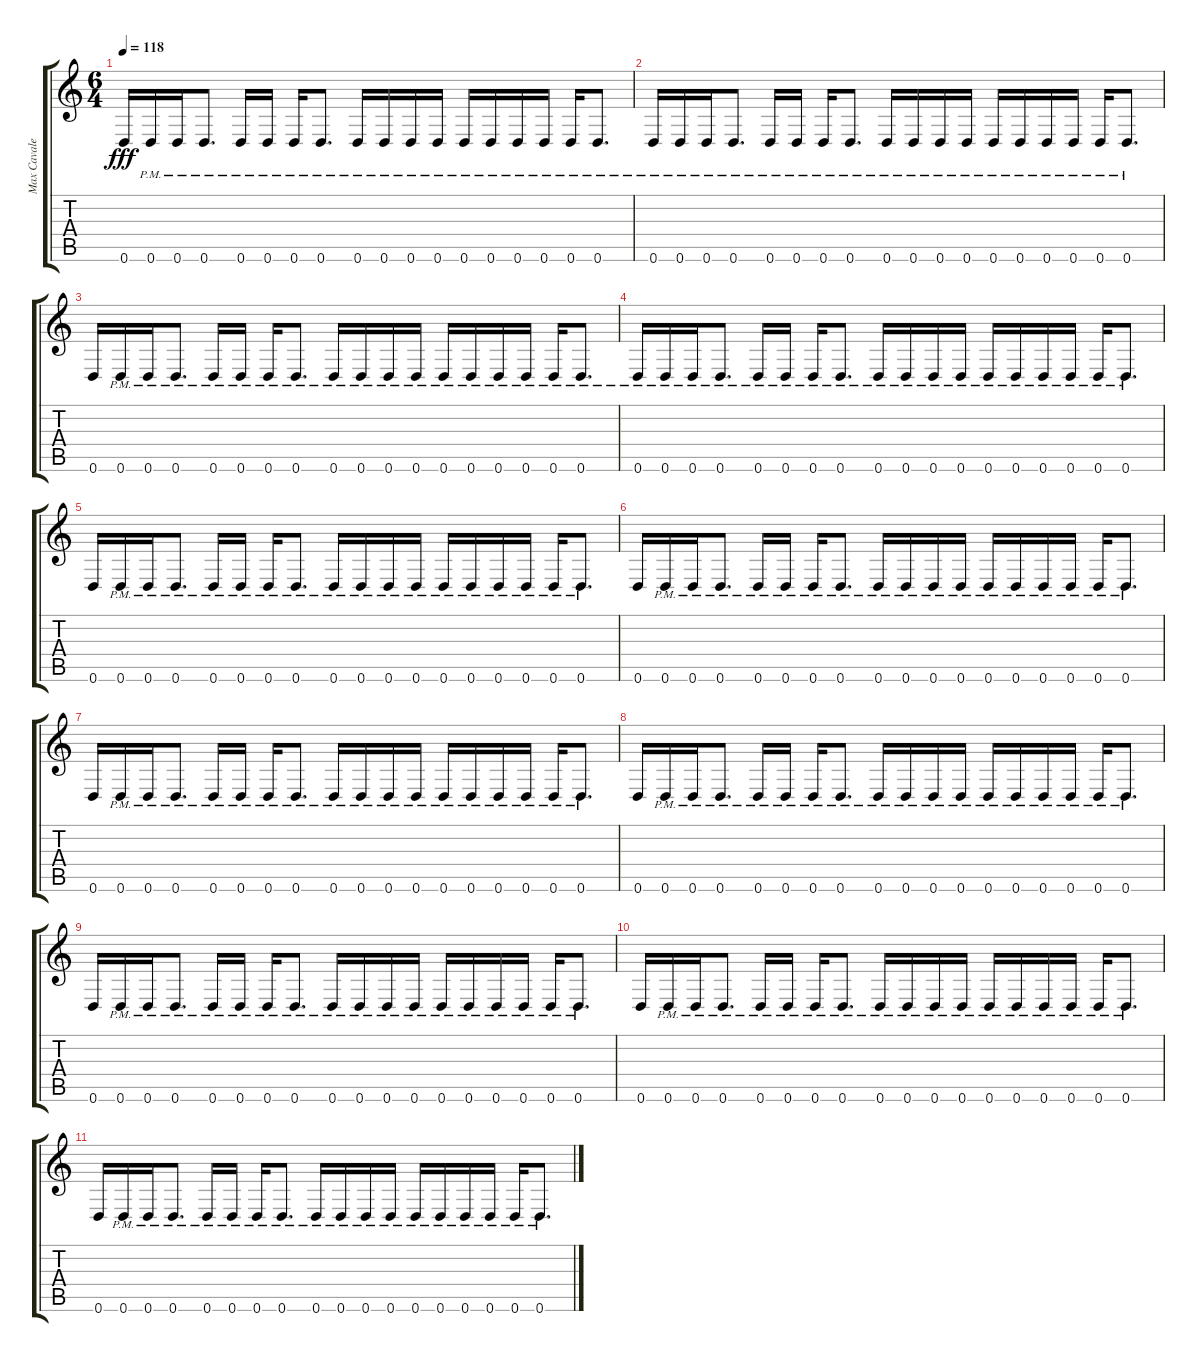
\track ("Max Cavalera" "Max Cavale") {instrument distortionguitar}
\staff {score tabs}
\tuning (E4 B3 G3 D3 A2 D2) {hide}
\ts (6 4)
\tempo 118
\clef g2
\ks c
0.6.16{dy fff} 0.6{pm}.16 0.6{pm}.16 0.6{pm}.8{d} 0.6{pm}.16 0.6{pm}.16 0.6{pm}.16 0.6{pm}.8{d} 0.6{pm}.16 0.6{pm}.16 0.6{pm}.16 0.6{pm}.16 0.6{pm}.16 0.6{pm}.16 0.6{pm}.16 0.6{pm}.16 0.6{pm}.16 0.6{pm}.8{d} |
0.6{pm}.16 0.6{pm}.16 0.6{pm}.16 0.6{pm}.8{d} 0.6{pm}.16 0.6{pm}.16 0.6{pm}.16 0.6{pm}.8{d} 0.6{pm}.16 0.6{pm}.16 0.6{pm}.16 0.6{pm}.16 0.6{pm}.16 0.6{pm}.16 0.6{pm}.16 0.6{pm}.16 0.6{pm}.16 0.6{pm}.8{d} |
0.6.16 0.6{pm}.16 0.6{pm}.16 0.6{pm}.8{d} 0.6{pm}.16 0.6{pm}.16 0.6{pm}.16 0.6{pm}.8{d} 0.6{pm}.16 0.6{pm}.16 0.6{pm}.16 0.6{pm}.16 0.6{pm}.16 0.6{pm}.16 0.6{pm}.16 0.6{pm}.16 0.6{pm}.16 0.6{pm}.8{d} |
0.6{pm}.16 0.6{pm}.16 0.6{pm}.16 0.6{pm}.8{d} 0.6{pm}.16 0.6{pm}.16 0.6{pm}.16 0.6{pm}.8{d} 0.6{pm}.16 0.6{pm}.16 0.6{pm}.16 0.6{pm}.16 0.6{pm}.16 0.6{pm}.16 0.6{pm}.16 0.6{pm}.16 0.6{pm}.16 0.6{pm}.8{d} |
0.6.16 0.6{pm}.16 0.6{pm}.16 0.6{pm}.8{d} 0.6{pm}.16 0.6{pm}.16 0.6{pm}.16 0.6{pm}.8{d} 0.6{pm}.16 0.6{pm}.16 0.6{pm}.16 0.6{pm}.16 0.6{pm}.16 0.6{pm}.16 0.6{pm}.16 0.6{pm}.16 0.6{pm}.16 0.6{pm}.8{d} |
0.6.16 0.6{pm}.16 0.6{pm}.16 0.6{pm}.8{d} 0.6{pm}.16 0.6{pm}.16 0.6{pm}.16 0.6{pm}.8{d} 0.6{pm}.16 0.6{pm}.16 0.6{pm}.16 0.6{pm}.16 0.6{pm}.16 0.6{pm}.16 0.6{pm}.16 0.6{pm}.16 0.6{pm}.16 0.6{pm}.8{d} |
0.6.16 0.6{pm}.16 0.6{pm}.16 0.6{pm}.8{d} 0.6{pm}.16 0.6{pm}.16 0.6{pm}.16 0.6{pm}.8{d} 0.6{pm}.16 0.6{pm}.16 0.6{pm}.16 0.6{pm}.16 0.6{pm}.16 0.6{pm}.16 0.6{pm}.16 0.6{pm}.16 0.6{pm}.16 0.6{pm}.8{d} |
0.6.16 0.6{pm}.16 0.6{pm}.16 0.6{pm}.8{d} 0.6{pm}.16 0.6{pm}.16 0.6{pm}.16 0.6{pm}.8{d} 0.6{pm}.16 0.6{pm}.16 0.6{pm}.16 0.6{pm}.16 0.6{pm}.16 0.6{pm}.16 0.6{pm}.16 0.6{pm}.16 0.6{pm}.16 0.6{pm}.8{d} |
0.6.16 0.6{pm}.16 0.6{pm}.16 0.6{pm}.8{d} 0.6{pm}.16{volume 0} 0.6{pm}.16 0.6{pm}.16 0.6{pm}.8{d} 0.6{pm}.16 0.6{pm}.16 0.6{pm}.16 0.6{pm}.16 0.6{pm}.16 0.6{pm}.16 0.6{pm}.16 0.6{pm}.16 0.6{pm}.16 0.6{pm}.8{d} |
0.6.16 0.6{pm}.16 0.6{pm}.16 0.6{pm}.8{d} 0.6{pm}.16 0.6{pm}.16 0.6{pm}.16 0.6{pm}.8{d} 0.6{pm}.16 0.6{pm}.16 0.6{pm}.16 0.6{pm}.16 0.6{pm}.16 0.6{pm}.16 0.6{pm}.16 0.6{pm}.16 0.6{pm}.16 0.6{pm}.8{d} |
0.6.16 0.6{pm}.16 0.6{pm}.16 0.6{pm}.8{d} 0.6{pm}.16 0.6{pm}.16 0.6{pm}.16 0.6{pm}.8{d} 0.6{pm}.16 0.6{pm}.16 0.6{pm}.16 0.6{pm}.16 0.6{pm}.16 0.6{pm}.16 0.6{pm}.16 0.6{pm}.16 0.6{pm}.16 0.6{pm}.8{d}
